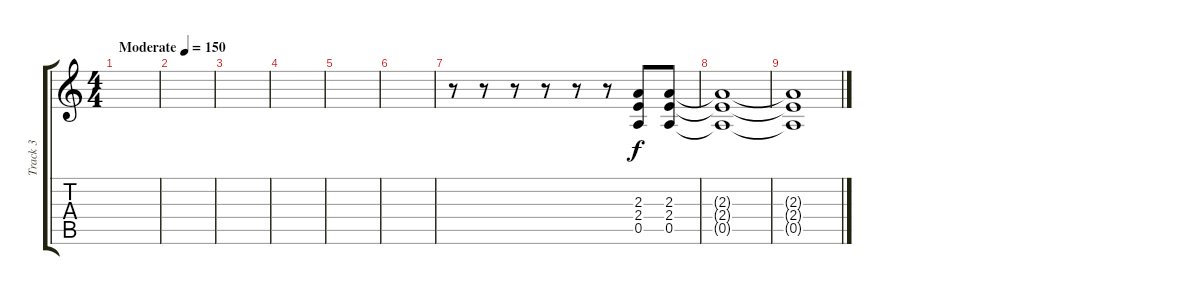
\track ("Track 3" "Track 3") {instrument acousticguitarsteel}
\staff {score tabs}
\tuning (E4 B3 G3 D3 A2 D2) {hide}
\ts (4 4)
\tempo (150 "Moderate")
\clef g2
\ks c
|
|
|
|
|
|
r.8 r.8 r.8 r.8 r.8 r.8 (2.3 2.4 0.5).8 (2.3 2.4 0.5).8 |
(2.3{t} 2.4{t} 0.5{t}).1 |
(2.3{t} 2.4{t} 0.5{t}).1
